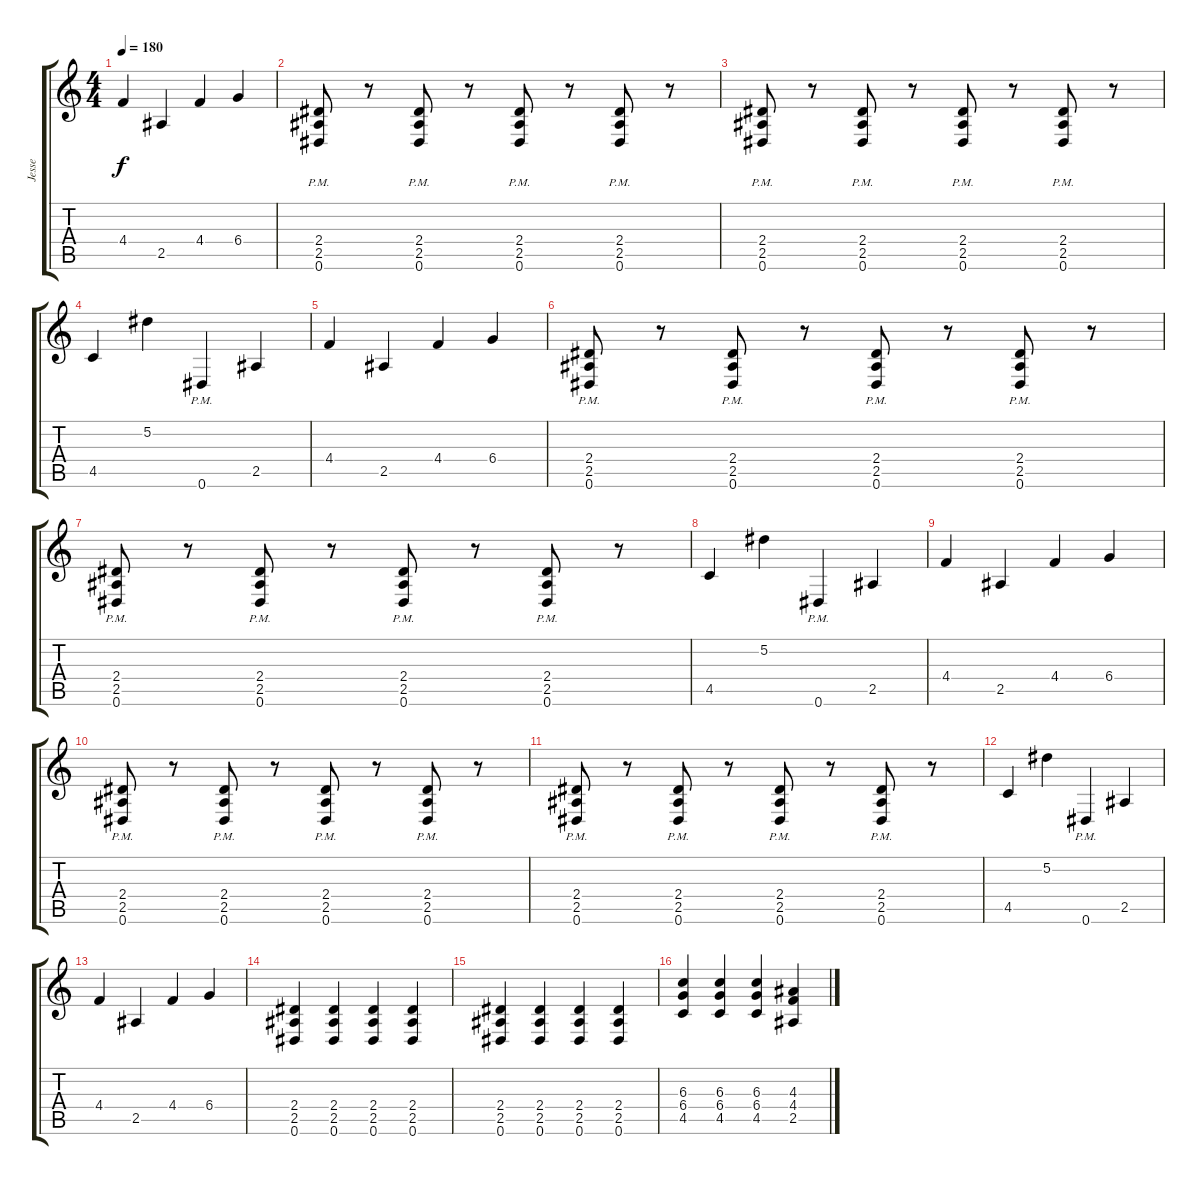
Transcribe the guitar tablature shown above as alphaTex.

\track ("Jesse" "Jesse") {instrument distortionguitar}
\staff {score tabs}
\tuning (Eb4 Bb3 Gb3 Db3 Ab2 Eb2) {hide}
\ts (4 4)
\tempo 180
\clef g2
\ks c
4.4.4{dy f} 2.5.4 4.4.4 6.4.4 |
(2.4 2.5 0.6{pm}).8 r.8 (2.4 2.5 0.6{pm}).8 r.8 (2.4 2.5 0.6{pm}).8 r.8 (2.4 2.5 0.6{pm}).8 r.8 |
(2.4 2.5 0.6{pm}).8 r.8 (2.4 2.5 0.6{pm}).8 r.8 (2.4 2.5 0.6{pm}).8 r.8 (2.4 2.5 0.6{pm}).8 r.8 |
4.5.4 5.2.4 0.6{pm}.4 2.5.4 |
4.4.4 2.5.4 4.4.4 6.4.4 |
(2.4 2.5 0.6{pm}).8 r.8 (2.4 2.5 0.6{pm}).8 r.8 (2.4 2.5 0.6{pm}).8 r.8 (2.4 2.5 0.6{pm}).8 r.8 |
(2.4 2.5 0.6{pm}).8 r.8 (2.4 2.5 0.6{pm}).8 r.8 (2.4 2.5 0.6{pm}).8 r.8 (2.4 2.5 0.6{pm}).8 r.8 |
4.5.4 5.2.4 0.6{pm}.4 2.5.4 |
4.4.4 2.5.4 4.4.4 6.4.4 |
(2.4 2.5 0.6{pm}).8 r.8 (2.4 2.5 0.6{pm}).8 r.8 (2.4 2.5 0.6{pm}).8 r.8 (2.4 2.5 0.6{pm}).8 r.8 |
(2.4 2.5 0.6{pm}).8 r.8 (2.4 2.5 0.6{pm}).8 r.8 (2.4 2.5 0.6{pm}).8 r.8 (2.4 2.5 0.6{pm}).8 r.8 |
4.5.4 5.2.4 0.6{pm}.4 2.5.4 |
4.4.4 2.5.4 4.4.4 6.4.4 |
(2.4 2.5 0.6).4 (2.4 2.5 0.6).4 (2.4 2.5 0.6).4 (2.4 2.5 0.6).4 |
(2.4 2.5 0.6).4 (2.4 2.5 0.6).4 (2.4 2.5 0.6).4 (2.4 2.5 0.6).4 |
(6.3 6.4 4.5).4 (6.3 6.4 4.5).4 (6.3 6.4 4.5).4 (4.3 4.4 2.5).4
